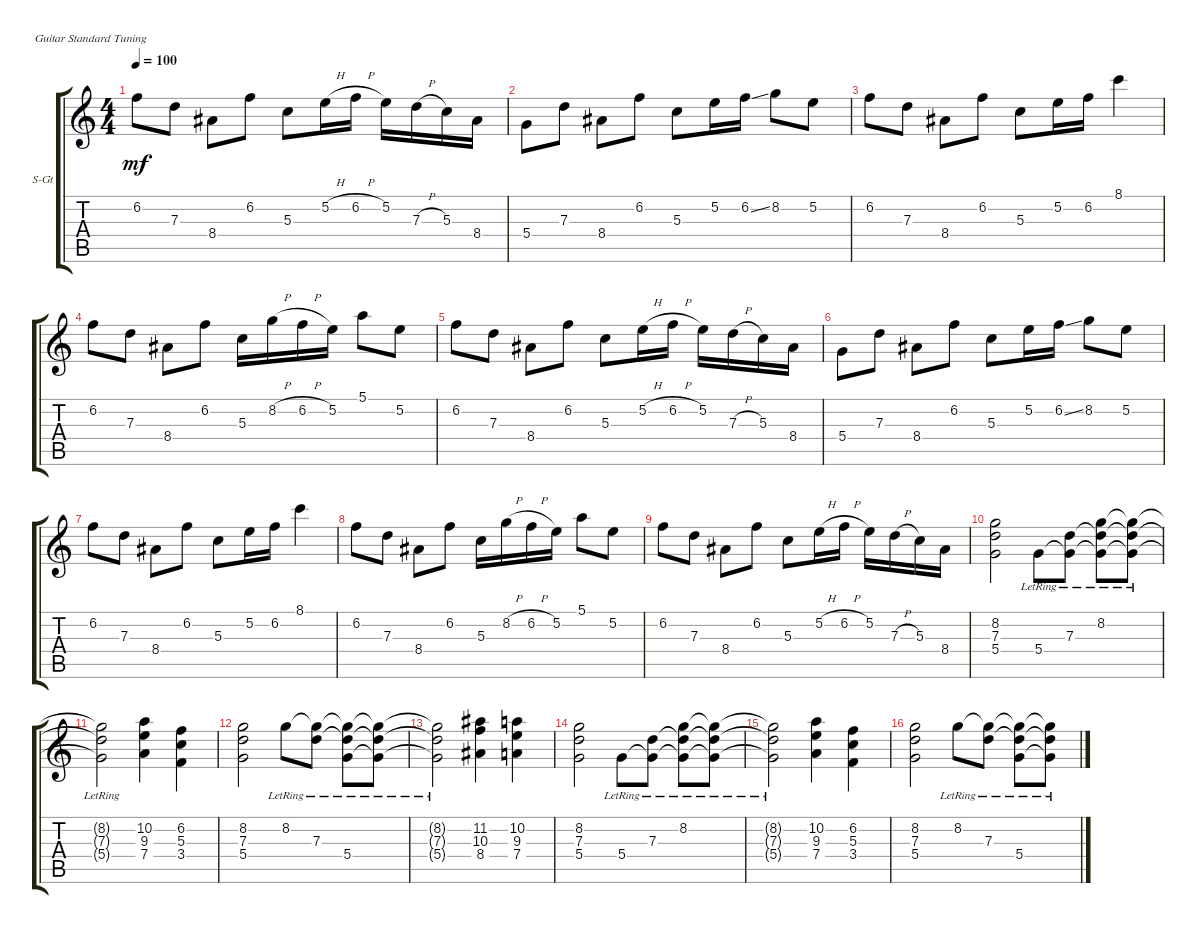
\defaultSystemsLayout 4
\bracketExtendMode groupsimilarinstruments
\firstSystemTrackNameOrientation horizontal
\otherSystemsTrackNameOrientation horizontal
\track ("Steel Guitar" "S-Gt") {instrument acousticguitarsteel}
\staff {score tabs}
\tuning (E4 B3 G3 D3 A2 E2)
\ts (4 4)
\tempo 100
\clef g2
\ks c
6.2.8{dy mf} 7.3.8 8.4.8 6.2.8 5.3.8 5.2{h}.16 6.2{h}.16 5.2.16 7.3{h}.16 5.3.16 8.4.16 |
5.4.8 7.3.8 8.4.8 6.2.8 5.3.8 5.2.16 6.2{ss}.16 8.2.8 5.2.8 |
6.2.8 7.3.8 8.4.8 6.2.8 5.3.8 5.2.16 6.2.16 8.1.4 |
6.2.8 7.3.8 8.4.8 6.2.8 5.3.16 8.2{h}.16 6.2{h}.16 5.2.16 5.1.8 5.2.8 |
6.2.8 7.3.8 8.4.8 6.2.8 5.3.8 5.2{h}.16 6.2{h}.16 5.2.16 7.3{h}.16 5.3.16 8.4.16 |
5.4.8 7.3.8 8.4.8 6.2.8 5.3.8 5.2.16 6.2{ss}.16 8.2.8 5.2.8 |
6.2.8 7.3.8 8.4.8 6.2.8 5.3.8 5.2.16 6.2.16 8.1.4 |
6.2.8 7.3.8 8.4.8 6.2.8 5.3.16 8.2{h}.16 6.2{h}.16 5.2.16 5.1.8 5.2.8 |
6.2.8 7.3.8 8.4.8 6.2.8 5.3.8 5.2{h}.16 6.2{h}.16 5.2.16 7.3{h}.16 5.3.16 8.4.16 |
(5.4 7.3 8.2).2 5.4{lr}.8 (7.3{lr} 5.4{lr t}).8 (8.2{lr} 5.4{lr t} 7.3{lr t}).8 (8.2{lr t} 7.3{lr t} 5.4{lr t}).8 |
(5.4{lr t} 7.3{lr t} 8.2{lr t}).2 (7.4 9.3 10.2).4 (3.4 5.3 6.2).4 |
(5.4 7.3 8.2).2 8.2{lr}.8 (7.3{lr} 8.2{lr t}).8 (5.4{lr} 7.3{lr t} 8.2{lr t}).8 (8.2{lr t} 7.3{lr t} 5.4{lr t}).8 |
(5.4{lr t} 7.3{lr t} 8.2{lr t}).2 (8.4 10.3 11.2).4 (7.4 9.3 10.2).4 |
(5.4 7.3 8.2).2 5.4{lr}.8 (7.3{lr} 5.4{lr t}).8 (8.2{lr} 5.4{lr t} 7.3{lr t}).8 (8.2{lr t} 7.3{lr t} 5.4{lr t}).8 |
(5.4{lr t} 7.3{lr t} 8.2{lr t}).2 (7.4 9.3 10.2).4 (3.4 5.3 6.2).4 |
(5.4 7.3 8.2).2 8.2{lr}.8 (7.3{lr} 8.2{lr t}).8 (5.4{lr} 7.3{lr t} 8.2{lr t}).8 (8.2{lr t} 7.3{lr t} 5.4{lr t}).8
